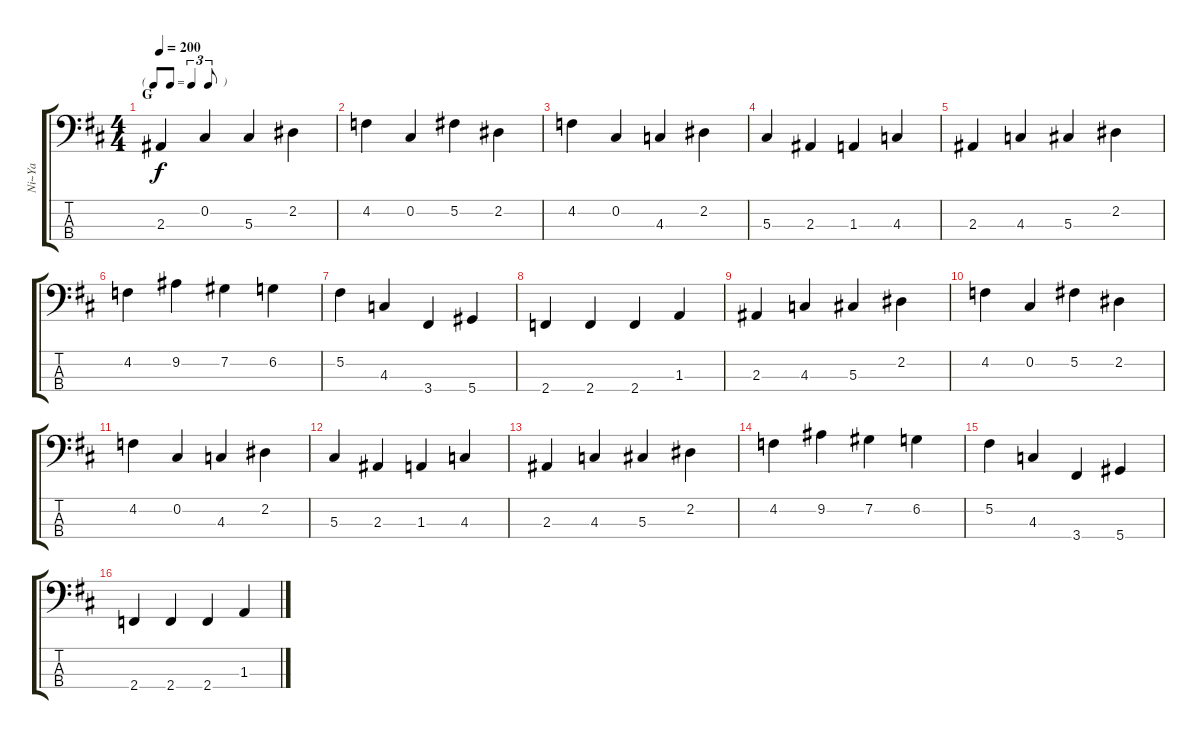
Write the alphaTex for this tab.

\track ("Ni~Ya" "Ni~Ya") {instrument electricbasspick}
\staff {score tabs}
\tuning (Gb2 Db2 Ab1 Eb1) {hide}
\ts (4 4)
\tf triplet8th
\section ("" "G")
\tempo 200
\clef f4
\ks d
2.3.4{dy f} 0.2.4 5.3.4 2.2.4 |
4.2.4 0.2.4 5.2.4 2.2.4 |
4.2.4 0.2.4 4.3.4 2.2.4 |
5.3.4 2.3.4 1.3.4 4.3.4 |
2.3.4 4.3.4 5.3.4 2.2.4 |
4.2.4 9.2.4 7.2.4 6.2.4 |
5.2.4 4.3.4 3.4.4 5.4.4 |
2.4.4 2.4.4 2.4.4 1.3.4 |
2.3.4 4.3.4 5.3.4 2.2.4 |
4.2.4 0.2.4 5.2.4 2.2.4 |
4.2.4 0.2.4 4.3.4 2.2.4 |
5.3.4 2.3.4 1.3.4 4.3.4 |
2.3.4 4.3.4 5.3.4 2.2.4 |
4.2.4 9.2.4 7.2.4 6.2.4 |
5.2.4 4.3.4 3.4.4 5.4.4 |
2.4.4 2.4.4 2.4.4 1.3.4
